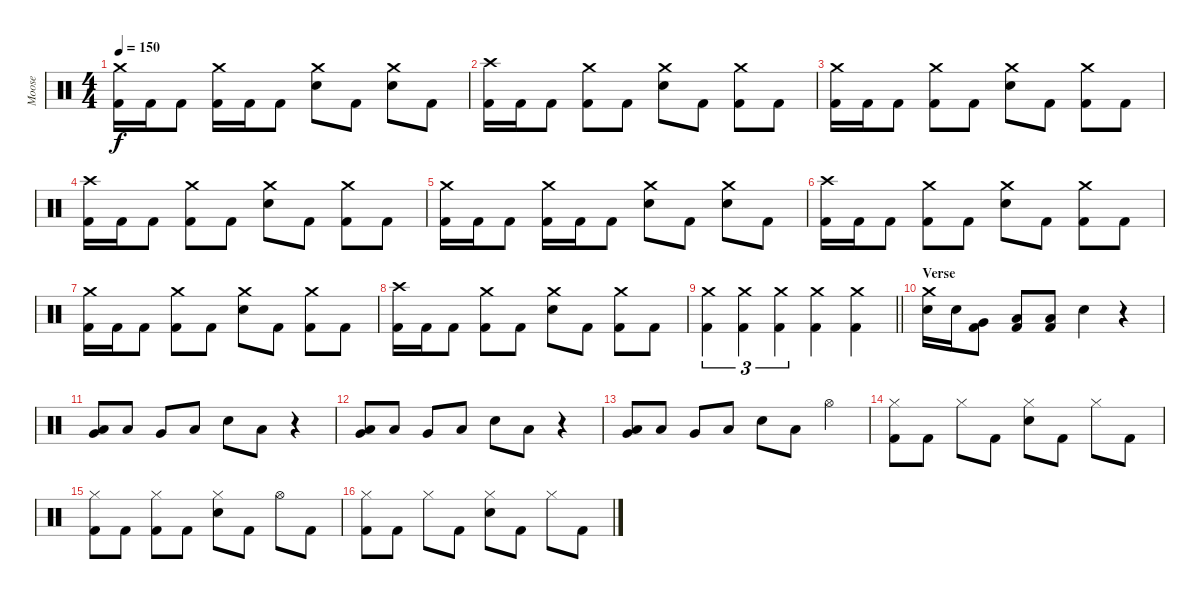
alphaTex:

\track ("Moose" "Moose") {instrument percussion}
\staff {score}
\articulation defaults
\ts (4 4)
\tempo 150
\clef neutral
\ks c
("Crash medium (hit)" "Kick (hit) 2").16{dy f} "Kick (hit) 2".16 "Kick (hit) 2".8 ("Crash medium (hit)" "Kick (hit) 2").16 "Kick (hit) 2".16 "Kick (hit) 2".8 ("Crash medium (hit)" "Electric Snare (hit)").8 "Kick (hit) 2".8 ("Crash medium (hit)" "Electric Snare (hit)").8 "Kick (hit) 2".8 |
("Crash high (hit)" "Kick (hit) 2").16 "Kick (hit) 2".16 "Kick (hit) 2".8 ("Crash medium (hit)" "Kick (hit) 2").8 "Kick (hit) 2".8 ("Crash medium (hit)" "Electric Snare (hit)").8 "Kick (hit) 2".8 ("Crash medium (hit)" "Kick (hit) 2").8 "Kick (hit) 2".8 |
("Crash medium (hit)" "Kick (hit) 2").16 "Kick (hit) 2".16 "Kick (hit) 2".8 ("Crash medium (hit)" "Kick (hit) 2").8 "Kick (hit) 2".8 ("Crash medium (hit)" "Electric Snare (hit)").8 "Kick (hit) 2".8 ("Crash medium (hit)" "Kick (hit) 2").8 "Kick (hit) 2".8 |
("Crash high (hit)" "Kick (hit) 2").16 "Kick (hit) 2".16 "Kick (hit) 2".8 ("Crash medium (hit)" "Kick (hit) 2").8 "Kick (hit) 2".8 ("Crash medium (hit)" "Electric Snare (hit)").8 "Kick (hit) 2".8 ("Crash medium (hit)" "Kick (hit) 2").8 "Kick (hit) 2".8 |
("Crash medium (hit)" "Kick (hit) 2").16 "Kick (hit) 2".16 "Kick (hit) 2".8 ("Crash medium (hit)" "Kick (hit) 2").16 "Kick (hit) 2".16 "Kick (hit) 2".8 ("Crash medium (hit)" "Electric Snare (hit)").8 "Kick (hit) 2".8 ("Crash medium (hit)" "Snare (hit) 2").8 "Kick (hit) 2".8 |
("Crash high (hit)" "Kick (hit) 2").16 "Kick (hit) 2".16 "Kick (hit) 2".8 ("Crash medium (hit)" "Kick (hit) 2").8 "Kick (hit) 2".8 ("Crash medium (hit)" "Electric Snare (hit)").8 "Kick (hit) 2".8 ("Crash medium (hit)" "Kick (hit) 2").8 "Kick (hit) 2".8 |
("Crash medium (hit)" "Kick (hit) 2").16 "Kick (hit) 2".16 "Kick (hit) 2".8 ("Crash medium (hit)" "Kick (hit) 2").8 "Kick (hit) 2".8 ("Crash medium (hit)" "Electric Snare (hit)").8 "Kick (hit) 2".8 ("Crash medium (hit)" "Kick (hit) 2").8 "Kick (hit) 2".8 |
("Crash high (hit)" "Kick (hit) 2").16 "Kick (hit) 2".16 "Kick (hit) 2".8 ("Crash medium (hit)" "Kick (hit) 2").8 "Kick (hit) 2".8 ("Crash medium (hit)" "Electric Snare (hit)").8 "Kick (hit) 2".8 ("Crash medium (hit)" "Kick (hit) 2").8 "Kick (hit) 2".8 |
\barLineRight lightlight
("Crash medium (hit)" "Kick (hit) 2").4{tu (3 2)} ("Crash medium (hit)" "Kick (hit) 2").4{tu (3 2)} ("Crash medium (hit)" "Kick (hit) 2").4{tu (3 2)} ("Crash medium (hit)" "Kick (hit) 2").4 ("Crash medium (hit)" "Kick (hit) 2").4 |
\section ("" "Verse")
("Crash medium (hit)" "Electric Snare (hit)").16 "Electric Snare (hit)".16 ("Very Low Tom (hit)" "Kick (hit) 2").8 ("Low Floor Tom (hit)" "Kick (hit) 2").8 ("Low Floor Tom (hit)" "Kick (hit) 2").8 "Electric Snare (hit)".4 r.4 |
("Low Tom (hit)" "Very Low Tom (hit)").8 "Low Tom (hit)".8 "Very Low Tom (hit)".8 "Low Floor Tom (hit)".8 "Electric Snare (hit)".8 "Low Floor Tom (hit)".8 r.4 |
("Low Tom (hit)" "Very Low Tom (hit)").8 "Low Tom (hit)".8 "Very Low Tom (hit)".8 "Low Floor Tom (hit)".8 "Electric Snare (hit)".8 "Low Floor Tom (hit)".8 r.4 |
("Low Tom (hit)" "Very Low Tom (hit)").8 "Low Tom (hit)".8 "Very Low Tom (hit)".8 "Low Floor Tom (hit)".8 "Electric Snare (hit)".8 "Low Floor Tom (hit)".8 "Hi-Hat (open)".4 |
("Hi-Hat (closed)" "Kick (hit) 2").8 "Kick (hit) 2".8 "Hi-Hat (closed)".8 "Kick (hit) 2".8 ("Hi-Hat (closed)" "Electric Snare (hit)").8 "Kick (hit) 2".8 "Hi-Hat (closed)".8 "Kick (hit) 2".8 |
("Hi-Hat (closed)" "Kick (hit) 2").8 "Kick (hit) 2".8 ("Hi-Hat (closed)" "Kick (hit) 2").8 "Kick (hit) 2".8 ("Hi-Hat (closed)" "Electric Snare (hit)").8 "Kick (hit) 2".8 "Hi-Hat (open)".8 "Kick (hit) 2".8 |
("Hi-Hat (closed)" "Kick (hit) 2").8 "Kick (hit) 2".8 "Hi-Hat (closed)".8 "Kick (hit) 2".8 ("Hi-Hat (closed)" "Electric Snare (hit)").8 "Kick (hit) 2".8 "Hi-Hat (closed)".8 "Kick (hit) 2".8
